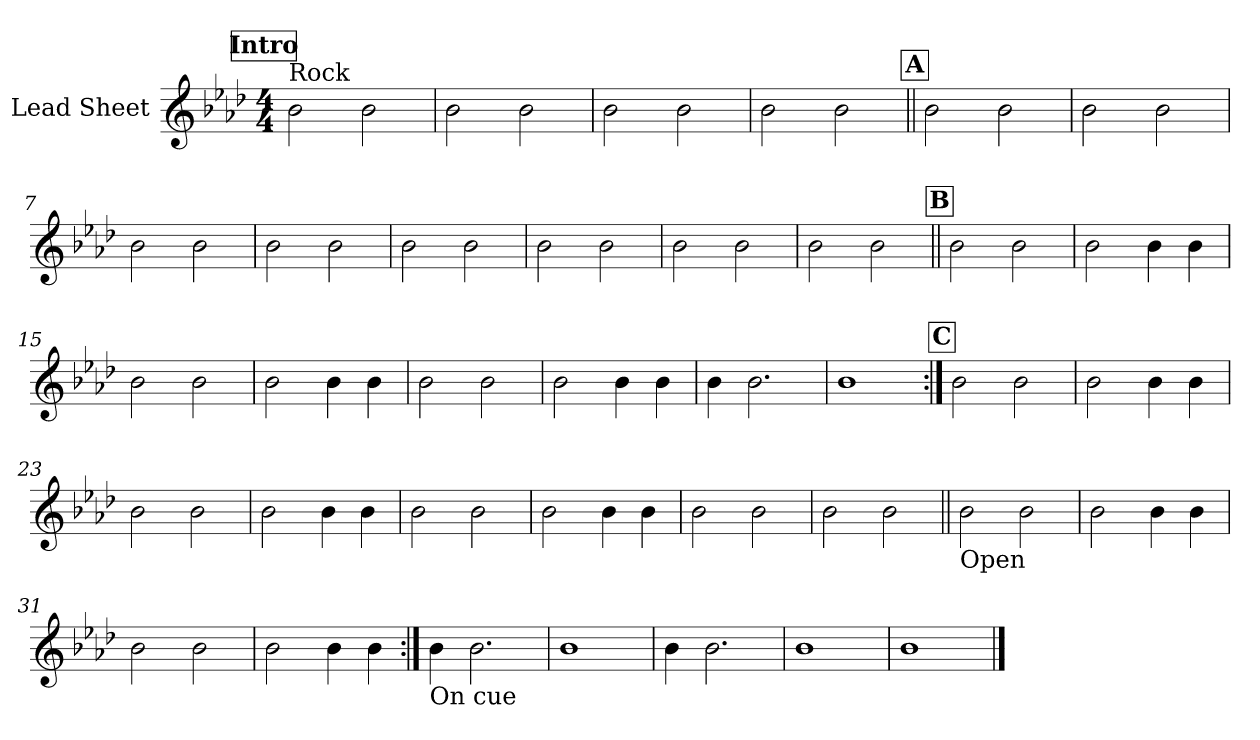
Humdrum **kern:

**kern
*part1
*staff1
*I"Lead Sheet
*clefG2
*k[b-e-a-d-]
*A-:
*M4/4
*MM113
!!LO:REH:place=s1:a:fs=14:t=Intro
=1
!LO:TX:a:t=Rock
2b-\
2b-\
=2
2b-\
2b-\
=3
2b-\
2b-\
=4
2b-\
2b-\
!!LO:LB:g=z
!!LO:REH:place=s1:a:fs=14:t=A
=5||
2b-\
2b-\
=6
2b-\
2b-\
=7
2b-\
2b-\
=8
2b-\
2b-\
!!LO:LB:g=z
=9
2b-\
2b-\
=10
2b-\
2b-\
=11
2b-\
2b-\
=12
2b-\
2b-\
!!LO:LB:g=z
!!LO:REH:place=s1:a:fs=14:t=B
=13||
2b-\
2b-\
=14
2b-\
4b-\
4b-\
=15
2b-\
2b-\
=16
2b-\
4b-\
4b-\
!!LO:LB:g=z
=17
2b-\
2b-\
=18
2b-\
4b-\
4b-\
=19
4b-\
2.b-\
=20
1b-
!!LO:LB:g=z
!!LO:REH:place=s1:a:fs=14:t=C
=21:|!
2b-\
2b-\
=22
2b-\
4b-\
4b-\
=23
2b-\
2b-\
=24
2b-\
4b-\
4b-\
!!LO:LB:g=z
=25
2b-\
2b-\
=26
2b-\
4b-\
4b-\
=27
2b-\
2b-\
=28
2b-\
2b-\
!!LO:LB:g=z
=29||
!LO:TX:b:t=Open
2b-\
2b-\
=30
2b-\
4b-\
4b-\
=31
2b-\
2b-\
=32
2b-\
4b-\
4b-\
!!LO:LB:g=z
=33:|!
!LO:TX:b:t=On cue
4b-\
2.b-\
=34
1b-
=35
4b-\
2.b-\
=36
1b-
!!LO:LB:g=z
=37
1b-
==
*-
